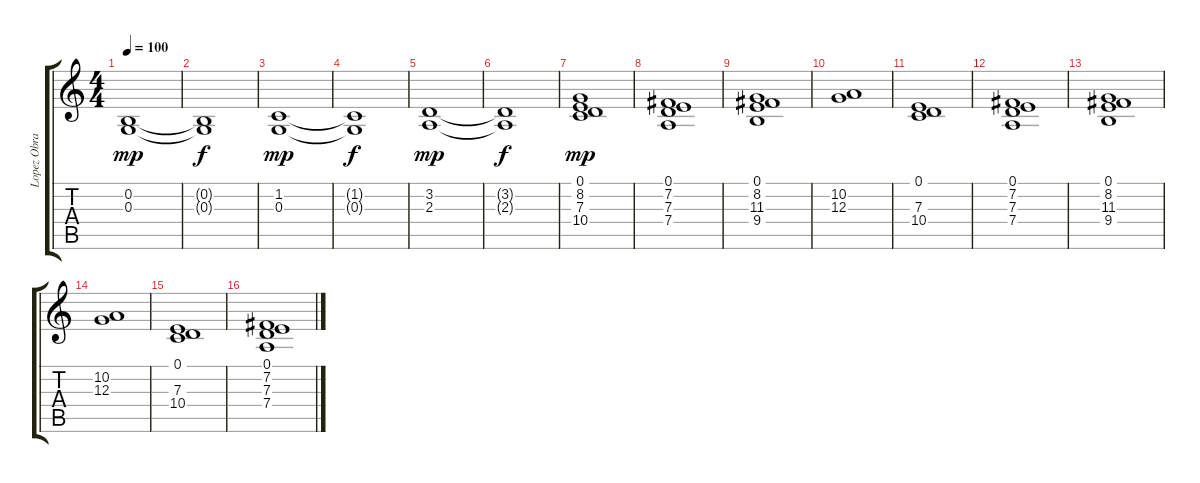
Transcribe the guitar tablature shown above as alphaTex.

\track ("Lopez Obrador" "Lopez Obra") {instrument pad2warm}
\staff {score tabs}
\tuning (E4 B3 G3 D3 A2 E2) {hide}
\ts (4 4)
\tempo 100
\clef g2
\ks c
(0.2 0.3).1{dy mp} |
(0.2{t} 0.3{t}).1{dy f} |
(1.2 0.3).1{dy mp} |
(1.2{t} 0.3{t}).1{dy f} |
(3.2 2.3).1{dy mp} |
(3.2{t} 2.3{t}).1{dy f} |
(0.1 8.2 7.3 10.4).1{dy mp} |
(0.1 7.2 7.3 7.4).1 |
(0.1 8.2 11.3 9.4).1 |
(10.2 12.3).1 |
(0.1 7.3 10.4).1 |
(0.1 7.2 7.3 7.4).1 |
(0.1 8.2 11.3 9.4).1 |
(10.2 12.3).1 |
(0.1 7.3 10.4).1 |
(0.1 7.2 7.3 7.4).1
